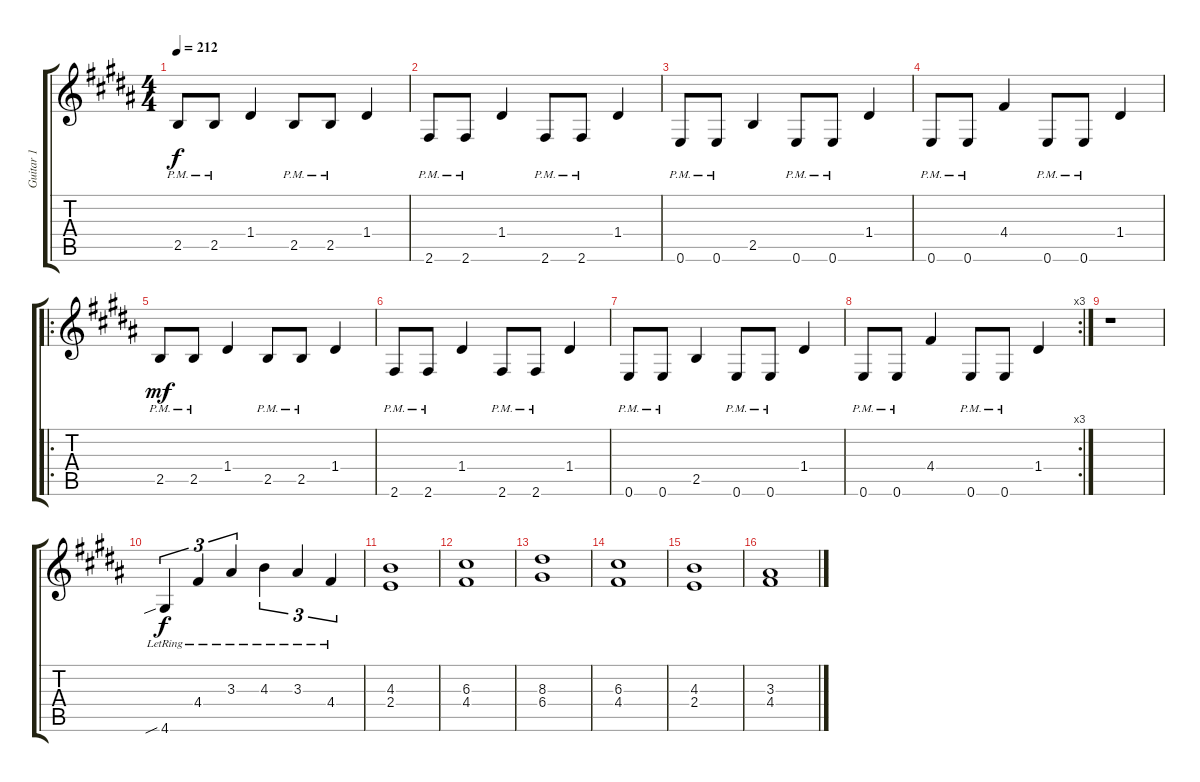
\track ("Guitar 1" "Guitar 1") {instrument distortionguitar}
\staff {score tabs}
\tuning (E4 B3 G3 D3 A2 E2) {hide}
\ts (4 4)
\tempo 212
\clef g2
\ks b
2.5{pm}.8{dy f} 2.5{pm}.8 1.4.4 2.5{pm}.8 2.5{pm}.8 1.4.4 |
\ks g#minor
2.6{pm}.8 2.6{pm}.8 1.4.4 2.6{pm}.8 2.6{pm}.8 1.4.4 |
0.6{pm}.8 0.6{pm}.8 2.5.4 0.6{pm}.8 0.6{pm}.8 1.4.4 |
0.6{pm}.8 0.6{pm}.8 4.4.4 0.6{pm}.8 0.6{pm}.8 1.4.4 |
\ro
\ks b
2.5{pm}.8{dy mf} 2.5{pm}.8 1.4.4 2.5{pm}.8 2.5{pm}.8 1.4.4 |
\ks g#minor
2.6{pm}.8 2.6{pm}.8 1.4.4 2.6{pm}.8 2.6{pm}.8 1.4.4 |
0.6{pm}.8 0.6{pm}.8 2.5.4 0.6{pm}.8 0.6{pm}.8 1.4.4 |
\rc 3
0.6{pm}.8 0.6{pm}.8 4.4.4 0.6{pm}.8 0.6{pm}.8 1.4.4 |
\ks b
r.1 |
\ks g#minor
4.6{sib lr}.4{tu (3 2) dy f} 4.4{lr}.4{tu (3 2)} 3.3{lr}.4{tu (3 2)} 4.3{lr}.4{tu (3 2)} 3.3{lr}.4{tu (3 2)} 4.4{lr}.4{tu (3 2)} |
(4.3 2.4).1 |
(6.3 4.4).1 |
\ks b
(8.3 6.4).1 |
\ks g#minor
(6.3 4.4).1 |
(4.3 2.4).1 |
(3.3 4.4).1
